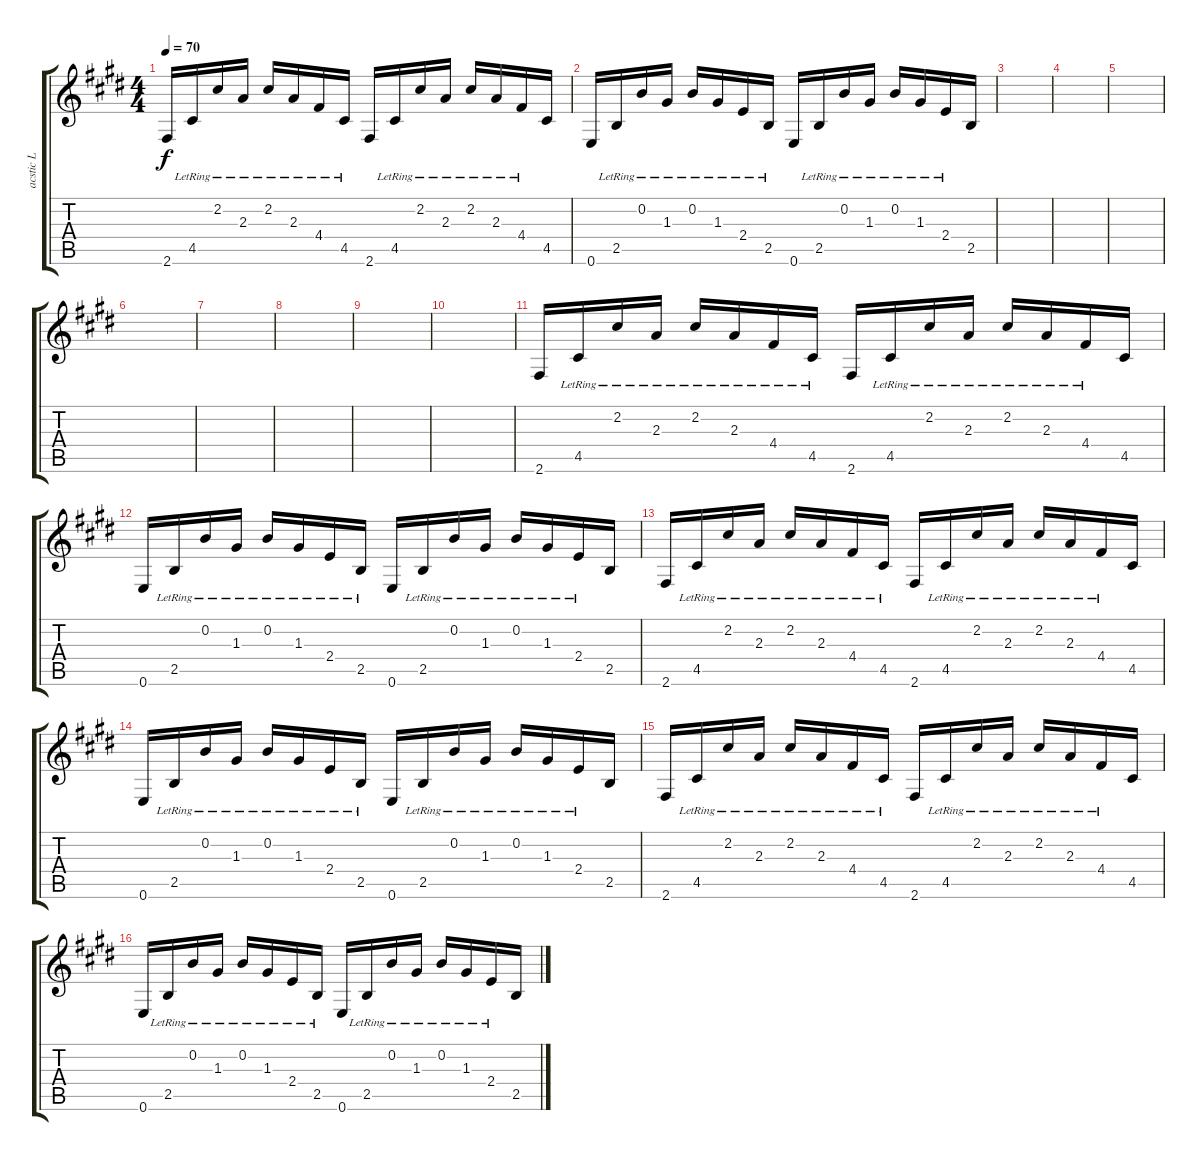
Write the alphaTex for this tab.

\track ("acstic L" "acstic L") {instrument acousticguitarsteel}
\staff {score tabs}
\tuning (E4 B3 G3 D3 A2 E2) {hide}
\ts (4 4)
\tempo 70
\clef g2
\ks e
2.6.16{dy f} 4.5{lr}.16 2.2{lr}.16 2.3{lr}.16 2.2{lr}.16 2.3{lr}.16 4.4{lr}.16 4.5{lr}.16 2.6.16 4.5{lr}.16 2.2{lr}.16 2.3{lr}.16 2.2{lr}.16 2.3{lr}.16 4.4{lr}.16 4.5.16 |
0.6.16 2.5{lr}.16 0.2{lr}.16 1.3{lr}.16 0.2{lr}.16 1.3{lr}.16 2.4{lr}.16 2.5{lr}.16 0.6.16 2.5{lr}.16 0.2{lr}.16 1.3{lr}.16 0.2{lr}.16 1.3{lr}.16 2.4{lr}.16 2.5.16 |
|
|
|
|
|
|
|
|
2.6.16 4.5{lr}.16 2.2{lr}.16 2.3{lr}.16 2.2{lr}.16 2.3{lr}.16 4.4{lr}.16 4.5{lr}.16 2.6.16 4.5{lr}.16 2.2{lr}.16 2.3{lr}.16 2.2{lr}.16 2.3{lr}.16 4.4{lr}.16 4.5.16 |
0.6.16 2.5{lr}.16 0.2{lr}.16 1.3{lr}.16 0.2{lr}.16 1.3{lr}.16 2.4{lr}.16 2.5{lr}.16 0.6.16 2.5{lr}.16 0.2{lr}.16 1.3{lr}.16 0.2{lr}.16 1.3{lr}.16 2.4{lr}.16 2.5.16 |
2.6.16 4.5{lr}.16 2.2{lr}.16 2.3{lr}.16 2.2{lr}.16 2.3{lr}.16 4.4{lr}.16 4.5{lr}.16 2.6.16 4.5{lr}.16 2.2{lr}.16 2.3{lr}.16 2.2{lr}.16 2.3{lr}.16 4.4{lr}.16 4.5.16 |
0.6.16 2.5{lr}.16 0.2{lr}.16 1.3{lr}.16 0.2{lr}.16 1.3{lr}.16 2.4{lr}.16 2.5{lr}.16 0.6.16 2.5{lr}.16 0.2{lr}.16 1.3{lr}.16 0.2{lr}.16 1.3{lr}.16 2.4{lr}.16 2.5.16 |
2.6.16 4.5{lr}.16 2.2{lr}.16 2.3{lr}.16 2.2{lr}.16 2.3{lr}.16 4.4{lr}.16 4.5{lr}.16 2.6.16 4.5{lr}.16 2.2{lr}.16 2.3{lr}.16 2.2{lr}.16 2.3{lr}.16 4.4{lr}.16 4.5.16 |
0.6.16 2.5{lr}.16 0.2{lr}.16 1.3{lr}.16 0.2{lr}.16 1.3{lr}.16 2.4{lr}.16 2.5{lr}.16 0.6.16 2.5{lr}.16 0.2{lr}.16 1.3{lr}.16 0.2{lr}.16 1.3{lr}.16 2.4{lr}.16 2.5.16
